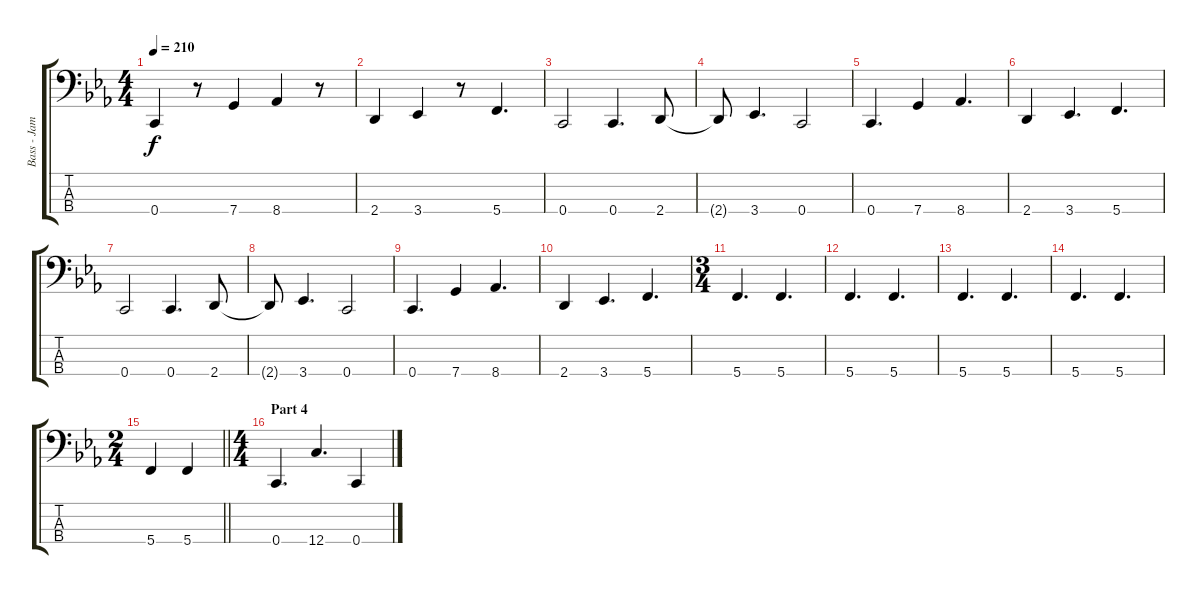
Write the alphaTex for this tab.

\track ("Bass - James Johnston" "Bass - Jam") {instrument electricbassfinger}
\staff {score tabs}
\tuning (F2 C2 G1 C1) {hide}
\ts (4 4)
\tempo 210
\clef f4
\ks cminor
0.4.4{dy f} r.8 7.4.4 8.4.4 r.8 |
2.4.4 3.4.4 r.8 5.4.4{d} |
0.4.2 0.4.4{d} 2.4.8 |
2.4{t}.8 3.4.4{d} 0.4.2 |
0.4.4{d} 7.4.4 8.4.4{d} |
2.4.4 3.4.4{d} 5.4.4{d} |
0.4.2 0.4.4{d} 2.4.8 |
2.4{t}.8 3.4.4{d} 0.4.2 |
0.4.4{d} 7.4.4 8.4.4{d} |
2.4.4 3.4.4{d} 5.4.4{d} |
\ts (3 4)
5.4.4{d} 5.4.4{d} |
5.4.4{d} 5.4.4{d} |
5.4.4{d} 5.4.4{d} |
5.4.4{d} 5.4.4{d} |
\ts (2 4)
\barLineRight lightlight
5.4.4 5.4.4 |
\ts (4 4)
\section ("" "Part 4")
0.4.4{d} 12.4.4{d} 0.4.4
